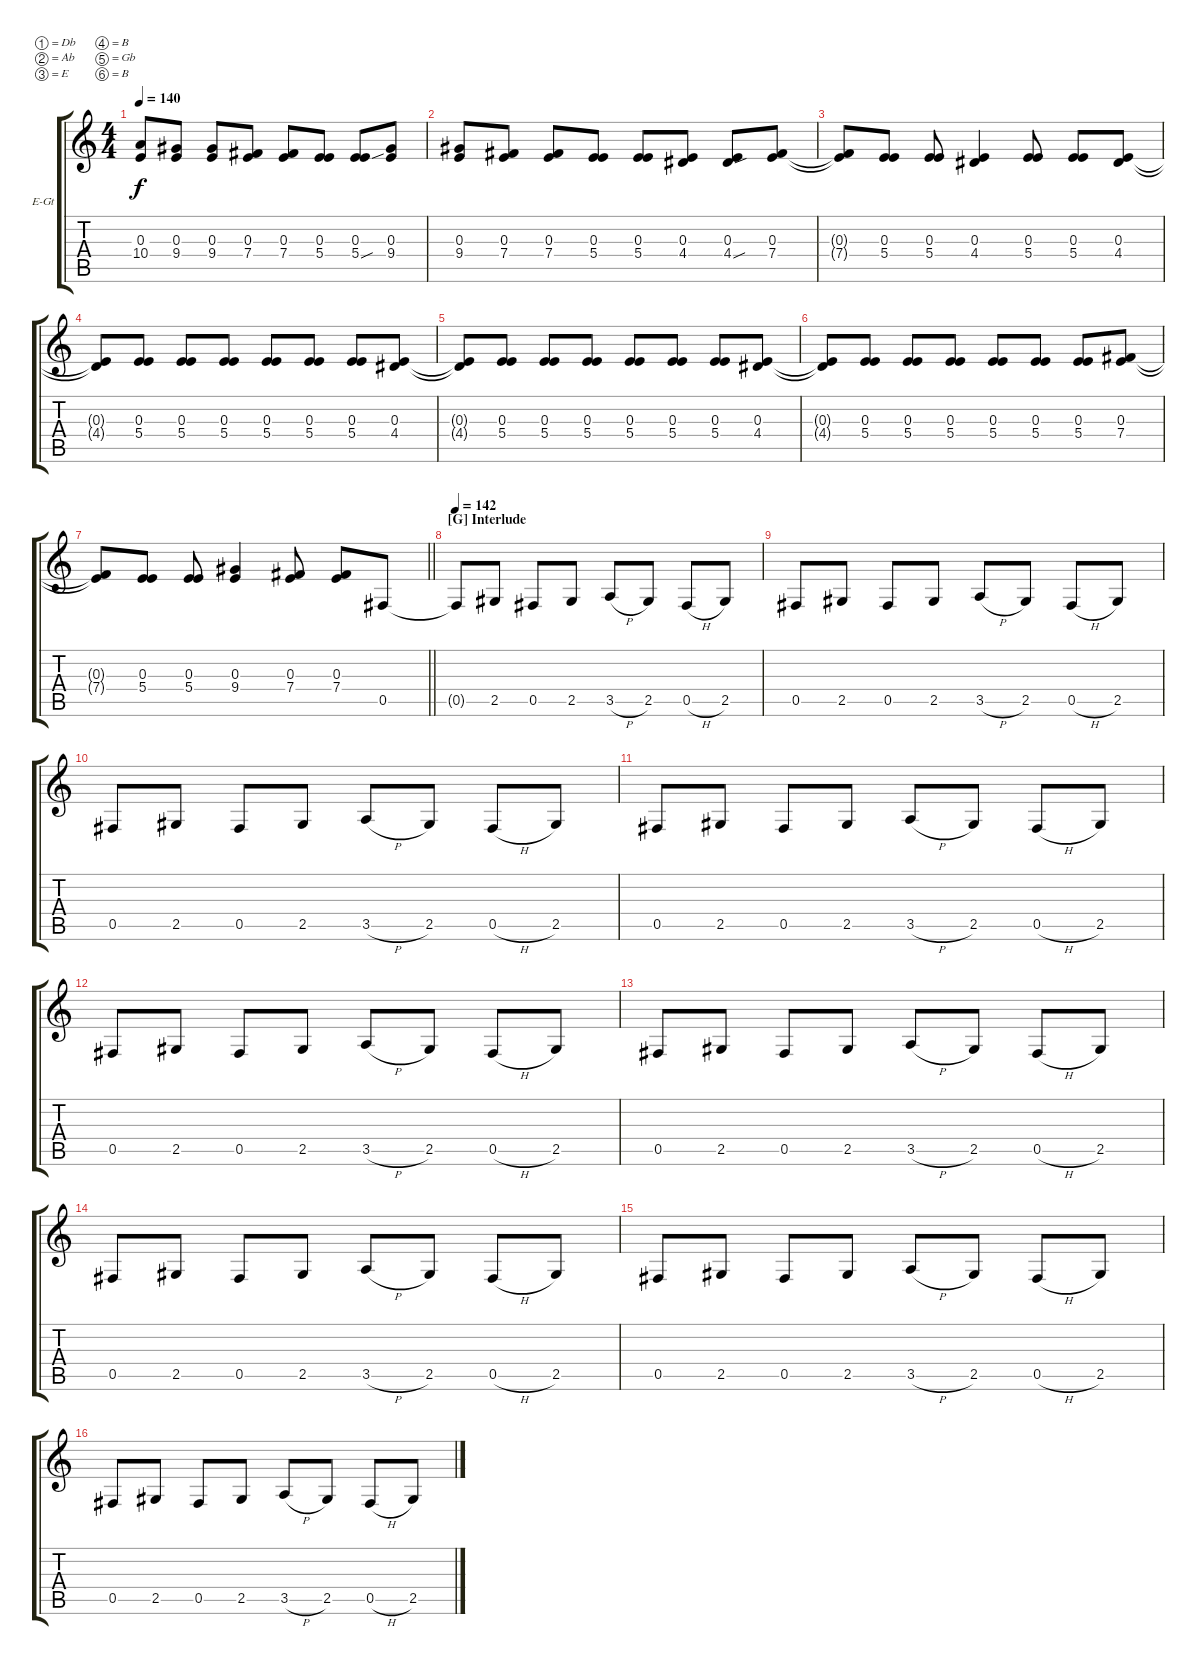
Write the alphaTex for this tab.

\bracketExtendMode groupsimilarinstruments
\firstSystemTrackNameOrientation horizontal
\otherSystemsTrackNameOrientation horizontal
\track ("Guitar 01" "E-Gt") {instrument overdrivenguitar}
\staff {score tabs}
\tuning (Db4 Ab3 E3 B2 Gb2 B1)
\ts (4 4)
\tempo 140
\clef g2
\ks c
(0.3 10.4).8{dy f} (0.3 9.4).8 (0.3 9.4).8 (0.3 7.4).8 (0.3 7.4).8 (0.3 5.4).8 (0.3 5.4{sou}).8 (0.3 9.4).8 |
(0.3 9.4).8 (0.3 7.4).8 (0.3 7.4).8 (0.3 5.4).8 (0.3 5.4).8 (0.3 4.4).8 (0.3 4.4{sou}).8 (0.3 7.4).8 |
(0.3{t} 7.4{t}).8 (0.3 5.4).8 (0.3 5.4).8 (0.3 4.4).4 (0.3 5.4).8 (0.3 5.4).8 (0.3 4.4).8 |
(0.3{t} 4.4{t}).8 (0.3 5.4).8 (0.3 5.4).8 (0.3 5.4).8 (0.3 5.4).8 (0.3 5.4).8 (0.3 5.4).8 (0.3 4.4).8 |
(0.3{t} 4.4{t}).8 (0.3 5.4).8 (0.3 5.4).8 (0.3 5.4).8 (0.3 5.4).8 (0.3 5.4).8 (0.3 5.4).8 (0.3 4.4).8 |
(0.3{t} 4.4{t}).8 (0.3 5.4).8 (0.3 5.4).8 (0.3 5.4).8 (0.3 5.4).8 (0.3 5.4).8 (0.3 5.4).8 (0.3 7.4).8 |
\barLineRight lightlight
(0.3{t} 7.4{t}).8 (0.3 5.4).8 (0.3 5.4).8 (0.3 9.4).4 (0.3 7.4).8 (0.3 7.4).8 0.5.8 |
\section ("G" "Interlude")
\tempo 142
0.5{t}.8 2.5.8 0.5.8 2.5.8 3.5{h}.8 2.5.8 0.5{h}.8 2.5.8 |
0.5.8 2.5.8 0.5.8 2.5.8 3.5{h}.8 2.5.8 0.5{h}.8 2.5.8 |
0.5.8 2.5.8 0.5.8 2.5.8 3.5{h}.8 2.5.8 0.5{h}.8 2.5.8 |
0.5.8 2.5.8 0.5.8 2.5.8 3.5{h}.8 2.5.8 0.5{h}.8 2.5.8 |
0.5.8 2.5.8 0.5.8 2.5.8 3.5{h}.8 2.5.8 0.5{h}.8 2.5.8 |
0.5.8 2.5.8 0.5.8 2.5.8 3.5{h}.8 2.5.8 0.5{h}.8 2.5.8 |
0.5.8 2.5.8 0.5.8 2.5.8 3.5{h}.8 2.5.8 0.5{h}.8 2.5.8 |
0.5.8 2.5.8 0.5.8 2.5.8 3.5{h}.8 2.5.8 0.5{h}.8 2.5.8 |
0.5.8 2.5.8 0.5.8 2.5.8 3.5{h}.8 2.5.8 0.5{h}.8 2.5.8
